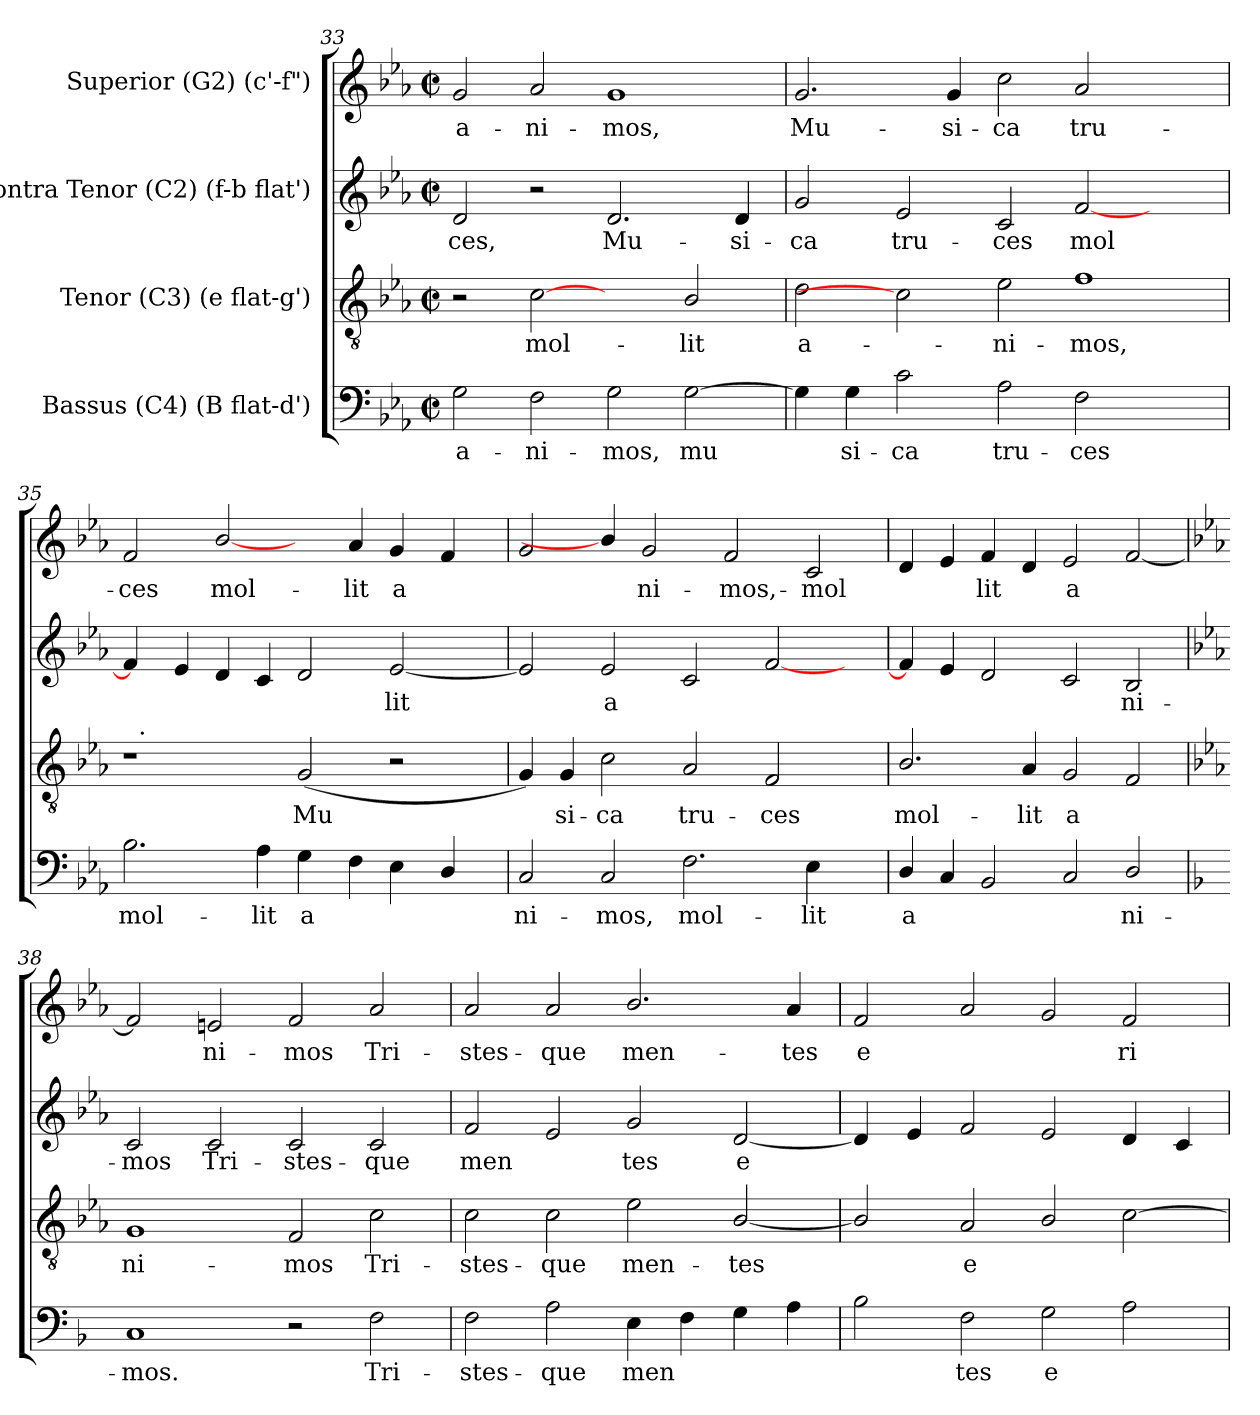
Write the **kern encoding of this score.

**kern	**text	**kern	**text	**kern	**text	**kern	**text
*part4	*part4	*part3	*part3	*part2	*part2	*part1	*part1
*staff4	*staff4	*staff3	*staff3	*staff2	*staff2	*staff1	*staff1
*I"Bassus (C4)  (B flat-d')	*	*I"Tenor (C3)  (e flat-g')	*	*I"Contra Tenor (C2)  (f-b flat')	*	*I"Superior (G2)  (c'-f")	*
!!LO:PB:g=z
*clefF4	*	*clefGv2	*	*clefG2	*	*clefG2	*
*k[b-e-a-]	*	*k[b-e-a-]	*	*k[b-e-a-]	*	*k[b-e-a-]	*
*E-:	*	*E-:	*	*E-:	*	*E-:	*
*M2/2	*	*M2/2	*	*M2/2	*	*M2/2	*
*met(c|)	*	*met(c|)	*	*met(c|)	*	*met(c|)	*
=33	=33	=33	=33	=33	=33	=33	=33
!	!LO:LY:b:cj	!	!	!	!LO:LY:b:cj	!	!LO:LY:b
2G\	a-	2r	.	2d/	-ces,	2g/	a-
!	!LO:LY:b:cj	!	!LO:LY:b:cj	!	!	!	!LO:LY:b
2F\	-ni-	[2c	mol-	2r	.	2a-/	-ni-
!	!LO:LY:b:cj	!	!	!	!LO:LY:b:cj	!	!LO:LY:b
2G\	-mos,	2ryy	.	2.d/	Mu-	1g	-mos,
!	!LO:LY:b:cj	!	!LO:LY:b:cj	!	!	!	!
[>2G\	mu-	2B-/	-lit	.	.	.	.
!	!	!	!	!	!LO:LY:b:cj	!	!
.	.	.	.	4d/	-si-	.	.
=34	=34	=34	=34	=34	=34	=34	=34
!	!LO:LY:b:cj	!	!LO:LY:b:cj	!	!LO:LY:b:cj	!	!LO:LY:b
4G\]	--	2d\	a-	2g/	-ca	2.g/	Mu-
!	!LO:LY:b:cj	!	!	!	!	!	!
4G\	-si-	.	.	.	.	.	.
!	!LO:LY:b:cj	!	!	!	!LO:LY:b:cj	!	!
2c\	-ca	2c]	.	2e-/	tru-	.	.
!	!	!	!	!	!	!	!LO:LY:b
.	.	.	.	.	.	4g/	-si-
!	!LO:LY:b:cj	!	!LO:LY:b:cj	!	!LO:LY:b:cj	!	!LO:LY:b
2A-\	tru-	2e-\	-ni-	2c/	-ces	2cc\	-ca
!	!LO:LY:b:cj	!	!LO:LY:b:cj	!	!LO:LY:b:cj	!	!LO:LY:b
2F\	-ces	1f	-mos,	[<2f/	mol-	2a-/	tru-
2ryy	.	.	.	2ryy	.	2ryy	.
=35	=35	=35	=35	=35	=35	=35	=35
!	!LO:LY:b:cj	!	!	!	!LO:LY:b:cj	!	!LO:LY:b
*	*	*^	*	*	*	*	*
2.B-\	mol-	1r	32.ryy	.	4f/]	--	2f/	-ces
!	!	!	!LO:TX:a:t=.	!	!	!	!	!
.	.	.	1ryy	.	.	.	.	.
!	!	!	!	!	!	!LO:LY:b:cj	!	!
.	.	.	.	.	4e-/	--	.	.
!	!	!	!	!	!	!LO:LY:b:cj	!	!LO:LY:b
.	.	.	.	.	4d/	--	[2b-/	mol-
!	!LO:LY:b:cj	!	!	!	!	!LO:LY:b:cj	!	!
4A-\	-lit	.	.	.	4c/	--	.	.
!	!LO:LY:b:cj	!	!	!LO:LY:b:cj	!	!LO:LY:b:cj	!	!
4G\	a-	(<2G/	.	Mu-	2d/	--	4ryy	.
.	.	.	2ryy	.	.	.	.	.
!	!LO:LY:b:cj	!	!	!	!	!	!	!LO:LY:b
4F\	--	.	.	.	.	.	4a-/	-lit
!	!LO:LY:b:cj	!	!	!	!	!LO:LY:b:cj	!	!LO:LY:b
4E-\	--	2r	.	.	[<2e-/	-lit	4g/	a-
.	.	.	4ryy	.	.	.	.	.
!	!LO:LY:b:cj	!	!	!	!	!	!	!LO:LY:b
4D/	--	.	.	.	.	.	4f/	--
.	.	.	8ryy	.	.	.	.	.
.	.	.	16ryy	.	.	.	.	.
.	.	.	64ryy	.	.	.	.	.
=36	=36	=36	=36	=36	=36	=36	=36	=36
!	!LO:LY:b:cj	!	!	!LO:LY:b:cj	!	!LO:LY:b:cj	!	!LO:LY:b
*	*	*v	*v	*	*	*	*	*
2C/	-ni-	4G/)	--	2e-/]	.	2g/	--
!	!	!	!LO:LY:b:cj	!	!	!	!
.	.	4G/	-si-	.	.	.	.
!	!LO:LY:b:cj	!	!LO:LY:b:cj	!	!LO:LY:b:cj	!	!
2C/	-mos,	2c\	-ca	2e-/	a-	4b-/]	.
!	!	!	!	!	!	!	!LO:LY:b
.	.	.	.	.	.	2g/	-ni-
!	!LO:LY:b:cj	!	!LO:LY:b:cj	!	!LO:LY:b:cj	!	!
2.F\	mol-	2A-/	tru-	2c/	--	.	.
!	!	!	!	!	!	!	!LO:LY:b
.	.	.	.	.	.	2f/	-mos,-
!	!	!	!LO:LY:b:cj	!	!LO:LY:b:cj	!	!
.	.	2F/	-ces	[>2f/	--	.	.
!	!LO:LY:b:cj	!	!	!	!	!	!LO:LY:b
4E-\	-lit	.	.	.	.	2c/	-mol-
4ryy	.	4ryy	.	4ryy	.	.	.
!!LO:PB:g=z
=37	=37	=37	=37	=37	=37	=37	=37
!	!LO:LY:b:cj	!	!LO:LY:b:cj	!	!LO:LY:b:cj	!	!LO:LY:b
4D/	a-	2.B-/	mol-	4f/]	--	4d/	--
!	!LO:LY:b:cj	!	!	!	!LO:LY:b:cj	!	!LO:LY:b
4C/	--	.	.	4e-/	--	4e-/	--
!	!LO:LY:b:cj	!	!	!	!LO:LY:b:cj	!	!LO:LY:b
2BB-/	--	.	.	2d/	--	4f/	-lit
!	!	!	!LO:LY:b:cj	!	!	!	!LO:LY:b
.	.	4A-/	-lit	.	.	4d/	.
!	!LO:LY:b:cj	!	!LO:LY:b:cj	!	!LO:LY:b:cj	!	!LO:LY:b
2C/	--	2G/	a-	2c/	--	2e-/	a-
!	!LO:LY:b:cj	!	!LO:LY:b:cj	!	!LO:LY:b:cj	!	!LO:LY:b
2D/	-ni-	2F/	--	2B-/	-ni-	[<2f/	--
=38	=38	=38	=38	=38	=38	=38	=38
*k[b-]	*	*	*	*	*	*	*
*F:	*	*	*	*	*	*	*
!	!LO:LY:b:cj	!	!LO:LY:b:cj	!	!LO:LY:b:cj	!	!LO:LY:b
1C	-mos.	1G	-ni-	2c/	-mos	2f/]	--
!	!	!	!	!	!LO:LY:b:cj	!	!LO:LY:b
.	.	.	.	2c/	Tri-	2e/	-ni-
!	!	!	!LO:LY:b:cj	!	!LO:LY:b:cj	!	!LO:LY:b
2r	.	2F/	-mos	2c/	-stes-	2f/	-mos
!	!LO:LY:b:cj	!	!LO:LY:b:cj	!	!LO:LY:b:cj	!	!LO:LY:b
2F\	Tri-	2c\	Tri-	2c/	-que	2a-/	Tri-
=39	=39	=39	=39	=39	=39	=39	=39
!	!LO:LY:b:cj	!	!LO:LY:b:cj	!	!LO:LY:b:cj	!	!LO:LY:b
2F\	-stes-	2c\	-stes-	2f/	men-	2a-/	-stes-
!	!LO:LY:b:cj	!	!LO:LY:b:cj	!	!LO:LY:b:cj	!	!LO:LY:b
2A\	-que	2c\	-que	2e-/	--	2a-/	-que
!	!LO:LY:b:cj	!	!LO:LY:b:cj	!	!LO:LY:b:cj	!	!LO:LY:b
4E\	men-	2e-\	men-	2g/	-tes	2.b-/	men-
!	!LO:LY:b:cj	!	!	!	!	!	!
4F\	--	.	.	.	.	.	.
!	!LO:LY:b:cj	!	!LO:LY:b:cj	!	!LO:LY:b:cj	!	!
4G\	--	[<2B-/	-tes	[<2d/	e-	.	.
!	!LO:LY:b:cj	!	!	!	!	!	!LO:LY:b
4A\	--	.	.	.	.	4a-/	-tes
=40	=40	=40	=40	=40	=40	=40	=40
!	!LO:LY:b:cj	!	!LO:LY:b:cj	!	!LO:LY:b:cj	!	!LO:LY:b
2B-\	--	2B-/]	.	4d/]	--	2f/	e-
!	!	!	!	!	!LO:LY:b:cj	!	!
.	.	.	.	4e-/	--	.	.
!	!LO:LY:b:cj	!	!LO:LY:b:cj	!	!LO:LY:b:cj	!	!LO:LY:b
2F\	-tes	2A-/	e-	2f/	--	2a-/	--
!	!LO:LY:b:cj	!	!LO:LY:b:cj	!	!LO:LY:b:cj	!	!LO:LY:b
2G\	e-	2B-/	--	2e-/	--	2g/	--
!	!LO:LY:b:cj	!	!LO:LY:b:cj	!	!LO:LY:b:cj	!	!LO:LY:b
2A\	--	[<2c\	--	4d/	--	2f/	-ri-
!	!	!	!	!	!LO:LY:b:cj	!	!
.	.	.	.	4c/	--	.	.
=	=	=	=	=	=	=	=
*-	*-	*-	*-	*-	*-	*-	*-
